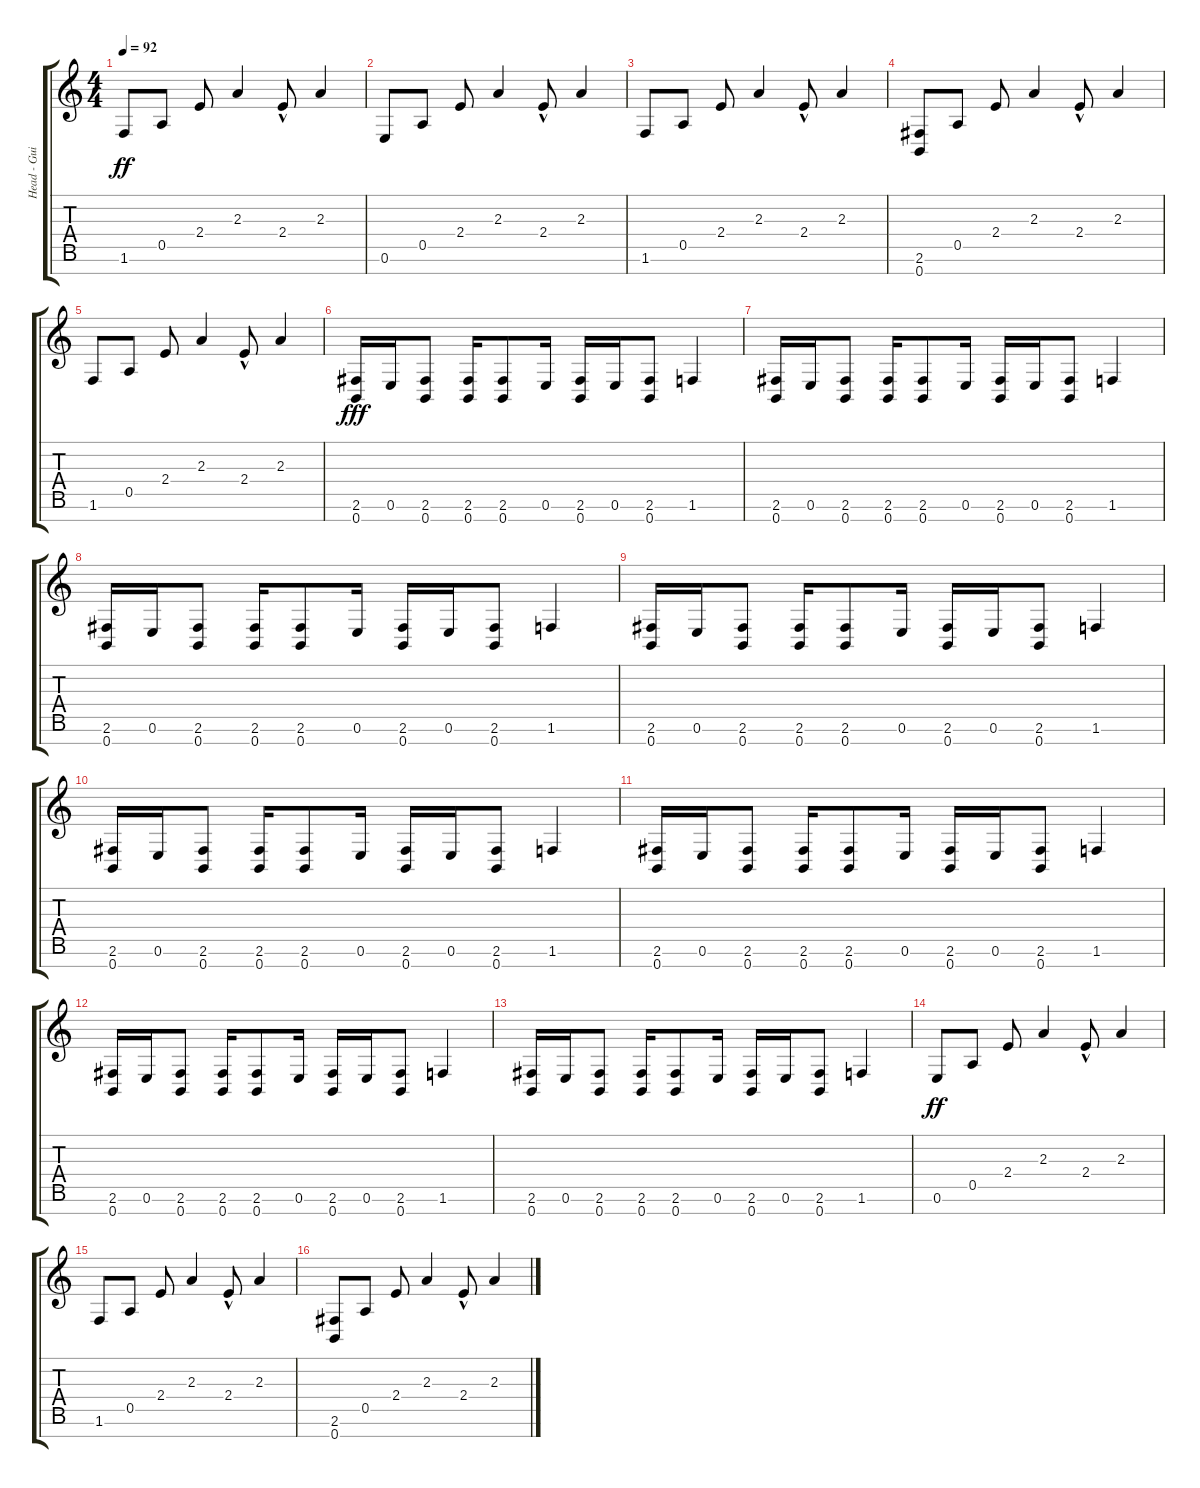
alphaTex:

\track ("Head - Guitar" "Head - Gui") {instrument overdrivenguitar}
\staff {score tabs}
\tuning (E4 B3 G3 D3 A2 E2 B1) {hide}
\ts (4 4)
\tempo 92
\clef g2
\ks c
1.6.8{dy ff} 0.5.8 2.4.8 2.3.4 2.4{hac}.8 2.3.4 |
0.6.8 0.5.8 2.4.8 2.3.4 2.4{hac}.8 2.3.4 |
1.6.8 0.5.8 2.4.8 2.3.4 2.4{hac}.8 2.3.4 |
(2.6 0.7).8 0.5.8 2.4.8 2.3.4 2.4{hac}.8 2.3.4 |
1.6.8 0.5.8 2.4.8 2.3.4 2.4{hac}.8 2.3.4 |
(2.6 0.7).16{dy fff} 0.6.16 (2.6 0.7).8 (2.6 0.7).16 (2.6 0.7).8 0.6.16 (2.6 0.7).16 0.6.16 (2.6 0.7).8 1.6.4 |
(2.6 0.7).16 0.6.16 (2.6 0.7).8 (2.6 0.7).16 (2.6 0.7).8 0.6.16 (2.6 0.7).16 0.6.16 (2.6 0.7).8 1.6.4 |
(2.6 0.7).16 0.6.16 (2.6 0.7).8 (2.6 0.7).16 (2.6 0.7).8 0.6.16 (2.6 0.7).16 0.6.16 (2.6 0.7).8 1.6.4 |
(2.6 0.7).16 0.6.16 (2.6 0.7).8 (2.6 0.7).16 (2.6 0.7).8 0.6.16 (2.6 0.7).16 0.6.16 (2.6 0.7).8 1.6.4 |
(2.6 0.7).16 0.6.16 (2.6 0.7).8 (2.6 0.7).16 (2.6 0.7).8 0.6.16 (2.6 0.7).16 0.6.16 (2.6 0.7).8 1.6.4 |
(2.6 0.7).16 0.6.16 (2.6 0.7).8 (2.6 0.7).16 (2.6 0.7).8 0.6.16 (2.6 0.7).16 0.6.16 (2.6 0.7).8 1.6.4 |
(2.6 0.7).16 0.6.16 (2.6 0.7).8 (2.6 0.7).16 (2.6 0.7).8 0.6.16 (2.6 0.7).16 0.6.16 (2.6 0.7).8 1.6.4 |
(2.6 0.7).16 0.6.16 (2.6 0.7).8 (2.6 0.7).16 (2.6 0.7).8 0.6.16 (2.6 0.7).16 0.6.16 (2.6 0.7).8 1.6.4 |
0.6.8{dy ff} 0.5.8 2.4.8 2.3.4 2.4{hac}.8 2.3.4 |
1.6.8 0.5.8 2.4.8 2.3.4 2.4{hac}.8 2.3.4 |
(2.6 0.7).8 0.5.8 2.4.8 2.3.4 2.4{hac}.8 2.3.4
